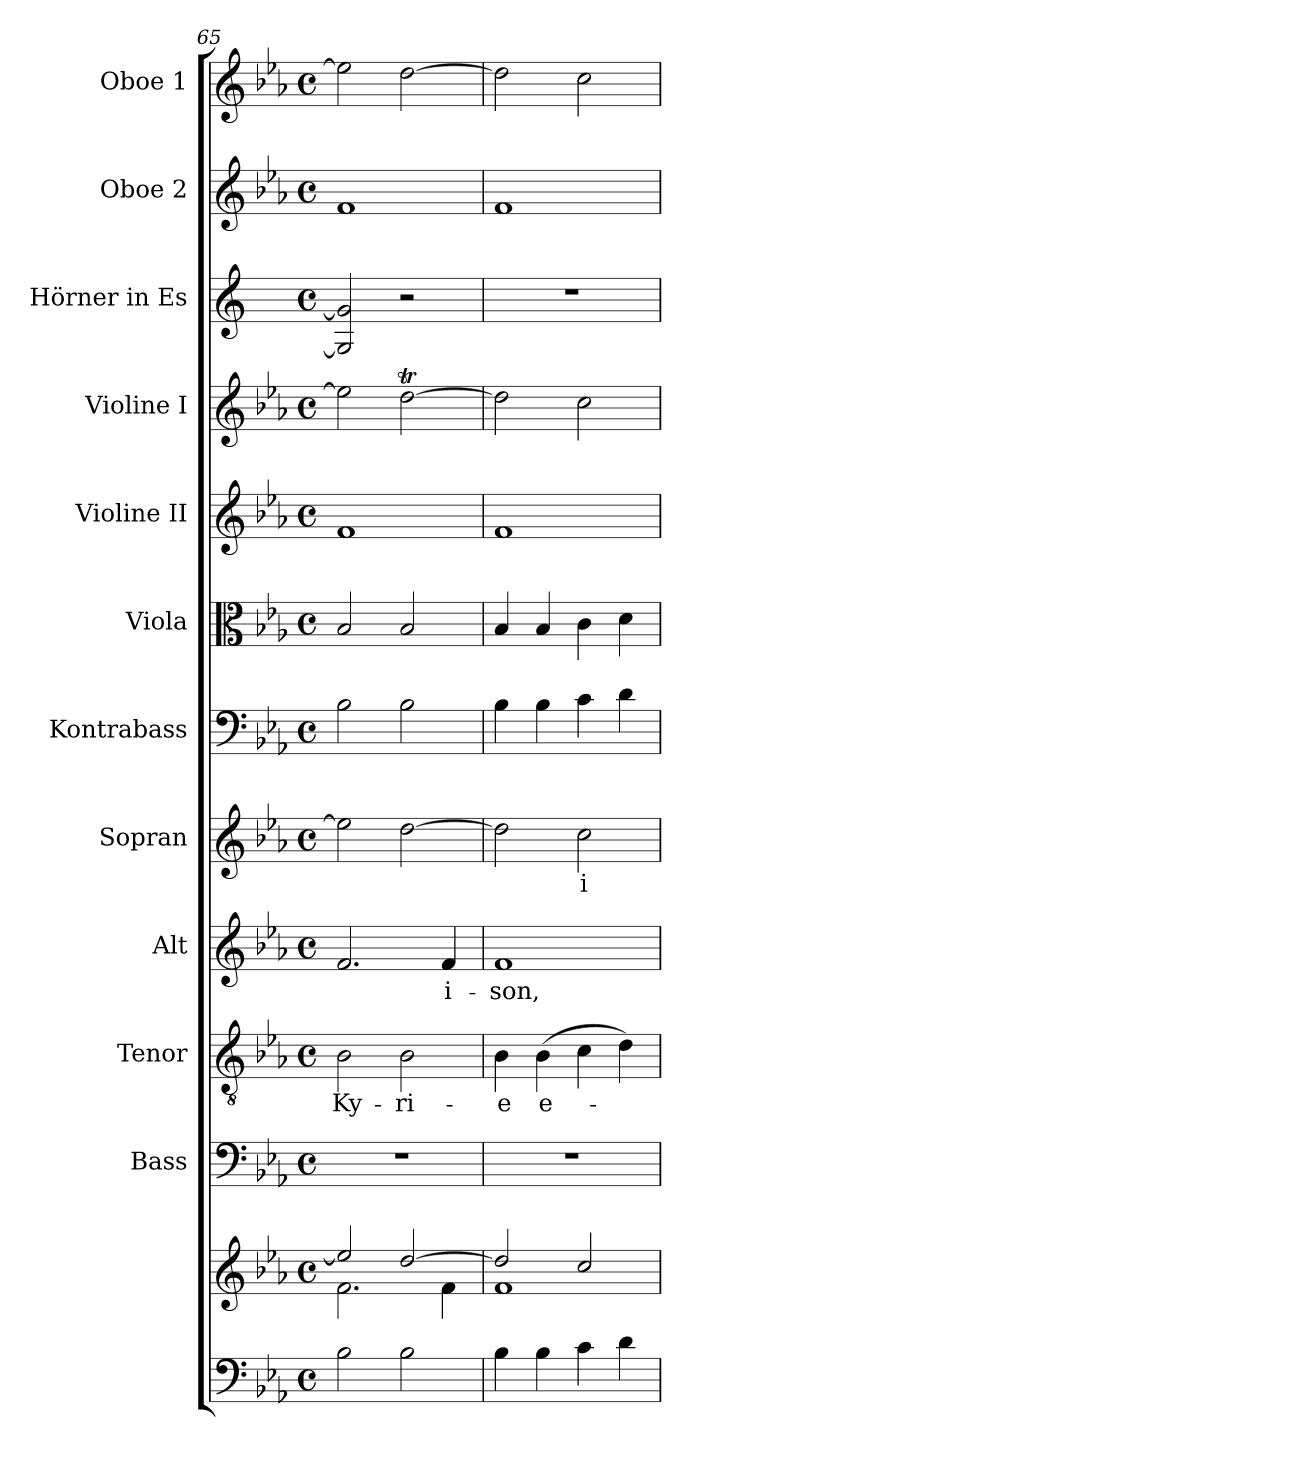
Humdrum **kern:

**kern	**kern	**kern	**kern	**text	**kern	**text	**kern	**text	**kern	**kern	**kern	**kern	**kern	**kern	**kern
*part12	*part12	*part11	*part10	*part10	*part9	*part9	*part8	*part8	*part7	*part6	*part5	*part4	*part3	*part2	*part1
*staff13	*staff12	*staff11	*staff10	*staff10	*staff9	*staff9	*staff8	*staff8	*staff7	*staff6	*staff5	*staff4	*staff3	*staff2	*staff1
*	*	*I"Bass	*I"Tenor	*	*I"Alt	*	*I"Sopran	*	*I"Kontrabass	*I"Viola	*I"Violine II	*I"Violine I	*I"Hörner in Es	*I"Oboe 2	*I"Oboe 1
*	*	*I'B.	*I'T.	*	*I'A.	*	*I'S.	*	*I'Kb.	*I'Vla.	*I'Vl. II	*I'Vl. I	*	*I'Ob. 2	*I'Ob. 1
*clefF4	*clefG2	*clefF4	*clefGv2	*	*clefG2	*	*clefG2	*	*clefF4	*clefC3	*clefG2	*clefG2	*clefG2	*clefG2	*clefG2
*	*	*	*	*	*	*	*	*	*ITrd7c12	*	*	*	*ITrd5c9	*	*
*k[b-e-a-]	*k[b-e-a-]	*k[b-e-a-]	*k[b-e-a-]	*	*k[b-e-a-]	*	*k[b-e-a-]	*	*k[b-e-a-]	*k[b-e-a-]	*k[b-e-a-]	*k[b-e-a-]	*k[b-e-a-]	*k[b-e-a-]	*k[b-e-a-]
*E-:	*E-:	*E-:	*E-:	*	*E-:	*	*E-:	*	*E-:	*E-:	*E-:	*E-:	*E-:	*E-:	*E-:
*M4/4	*M4/4	*M4/4	*M4/4	*	*M4/4	*	*M4/4	*	*M4/4	*M4/4	*M4/4	*M4/4	*M4/4	*M4/4	*M4/4
*met(c)	*met(c)	*met(c)	*met(c)	*	*met(c)	*	*met(c)	*	*met(c)	*met(c)	*met(c)	*met(c)	*met(c)	*met(c)	*met(c)
=65	=65	=65	=65	=65	=65	=65	=65	=65	=65	=65	=65	=65	=65	=65	=65
*	*^	*	*	*	*	*	*	*	*	*	*	*	*	*	*
!	!	!	!	!	!LO:LY:b	!	!	!	!	!	!	!	!	!	!	!
2B-\	2ee-/]	2.f\	1r	2B-\	Ky-	2.f/	.	2ee-\]	.	2BB-\	2B-/	1f	2ee-\]	2BB-/] 2B-/]	1f	2ee-\]
!	!	!	!	!	!LO:LY:b	!	!	!	!	!	!	!	!	!	!	!
2B-\	[>2dd/	.	.	2B-\	-ri-	.	.	[2dd\	.	2BB-\	2B-/	.	[2ddt\	2r	.	[2dd\
!	!	!	!	!	!	!	!LO:LY:b	!	!	!	!	!	!	!	!	!
.	.	4f\	.	.	.	4f/	-i-	.	.	.	.	.	.	.	.	.
=66	=66	=66	=66	=66	=66	=66	=66	=66	=66	=66	=66	=66	=66	=66	=66	=66
!	!	!	!	!	!LO:LY:b	!	!LO:LY:b	!	!	!	!	!	!	!	!	!
4B-\	2dd/]	1f	1r	4B-\	-e	1f	-son,	2dd\]	.	4BB-\	4B-/	1f	2dd\]	1r	1f	2dd\]
!	!	!	!	!	!LO:LY:b	!	!	!	!	!	!	!	!	!	!	!
4B-\	.	.	.	(>4B-\	e-	.	.	.	.	4BB-\	4B-/	.	.	.	.	.
!	!	!	!	!	!	!	!	!	!LO:LY:b	!	!	!	!	!	!	!
4c\	2cc/	.	.	4c\	.	.	.	2cc\	-i-	4C\	4c\	.	2cc\	.	.	2cc\
4d\	.	.	.	4d\)	.	.	.	.	.	4D\	4d\	.	.	.	.	.
*	*v	*v	*	*	*	*	*	*	*	*	*	*	*	*	*	*
=	=	=	=	=	=	=	=	=	=	=	=	=	=	=	=
*-	*-	*-	*-	*-	*-	*-	*-	*-	*-	*-	*-	*-	*-	*-	*-
